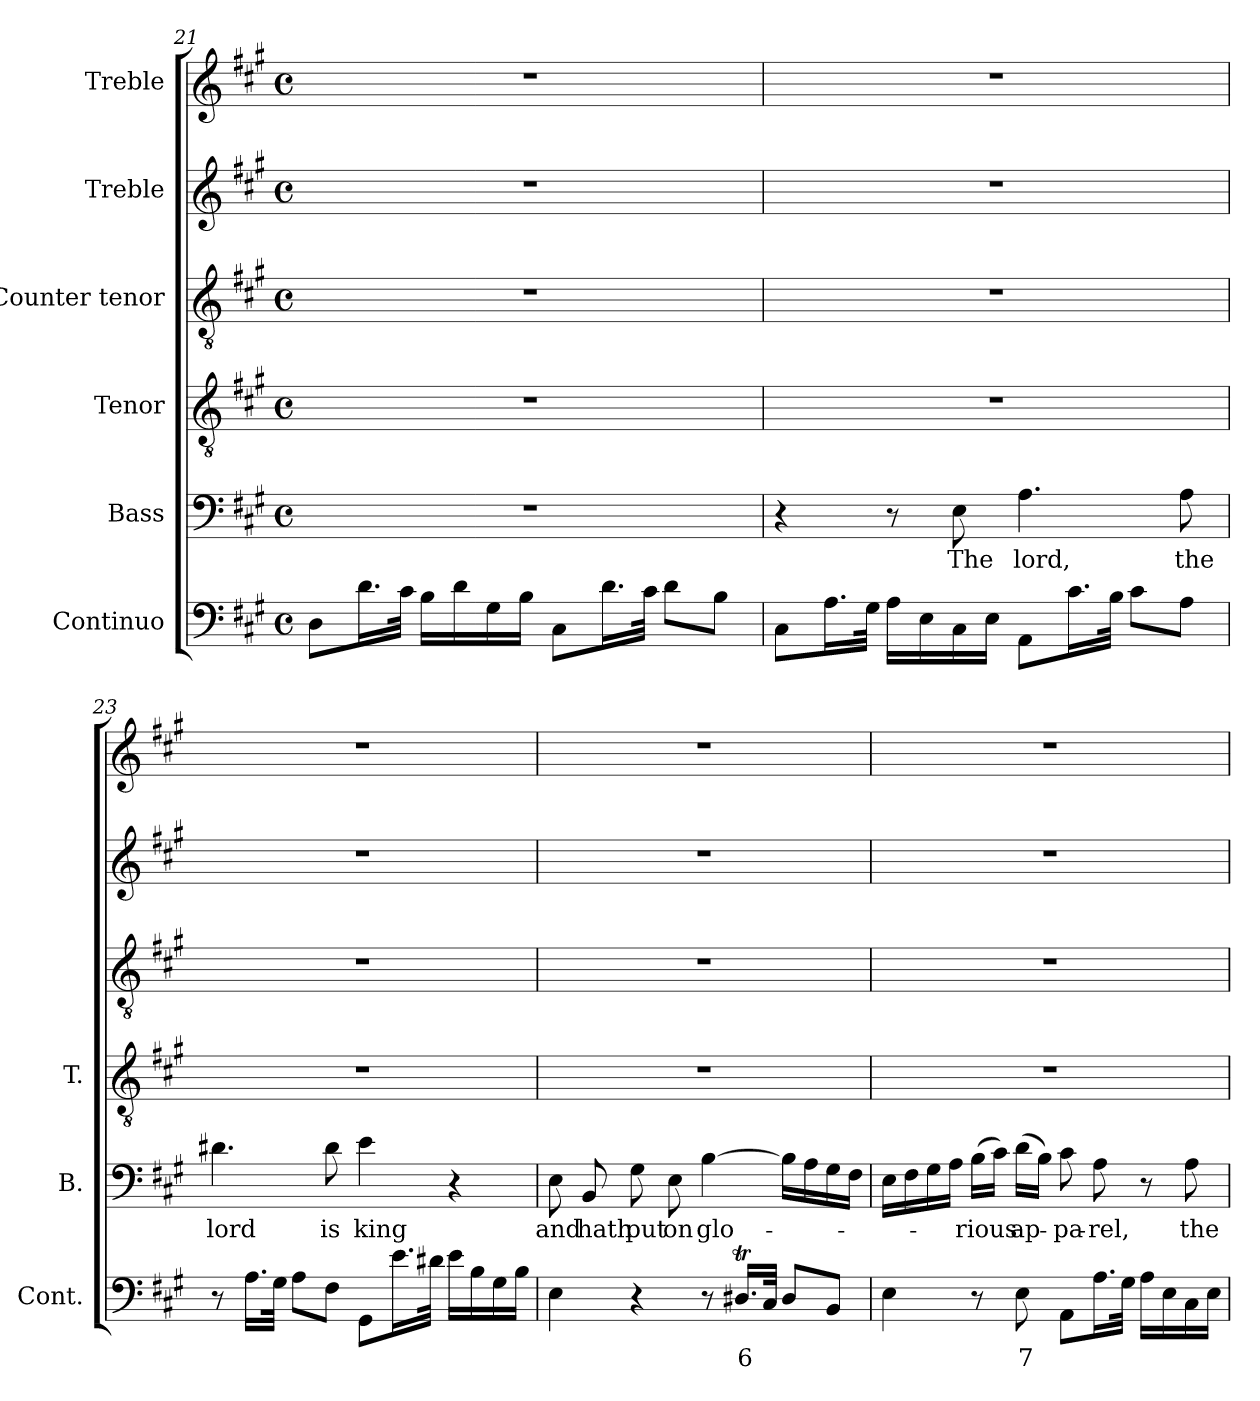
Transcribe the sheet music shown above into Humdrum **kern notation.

**kern	**text	**kern	**text	**kern	**kern	**kern	**kern
*part6	*part6	*part5	*part5	*part4	*part3	*part2	*part1
*staff6	*staff6	*staff5	*staff5	*staff4	*staff3	*staff2	*staff1
*I"Continuo	*	*I"Bass	*	*I"Tenor	*I"Counter tenor	*I"Treble	*I"Treble
*I'Cont.	*	*I'B.	*	*I'T.	*	*	*
*clefF4	*	*clefF4	*	*clefGv2	*clefGv2	*clefG2	*clefG2
*	*	*	*	*ITrd7c12	*ITrd7c12	*	*
*k[f#c#g#]	*	*k[f#c#g#]	*	*k[f#c#g#]	*k[f#c#g#]	*k[f#c#g#]	*k[f#c#g#]
*A:	*	*A:	*	*A:	*A:	*A:	*A:
*M4/4	*	*M4/4	*	*M4/4	*M4/4	*M4/4	*M4/4
*met(c)	*	*met(c)	*	*met(c)	*met(c)	*met(c)	*met(c)
=21	=21	=21	=21	=21	=21	=21	=21
8Di\L	.	1r	.	1r	1r	1r	1r
16.di\L	.	.	.	.	.	.	.
32c#i\JJk	.	.	.	.	.	.	.
16Bi\LL	.	.	.	.	.	.	.
16di\	.	.	.	.	.	.	.
16G#i\	.	.	.	.	.	.	.
16Bi\JJ	.	.	.	.	.	.	.
8C#i\L	.	.	.	.	.	.	.
16.di\L	.	.	.	.	.	.	.
32c#i\JJk	.	.	.	.	.	.	.
8di\L	.	.	.	.	.	.	.
8Bi\J	.	.	.	.	.	.	.
=22	=22	=22	=22	=22	=22	=22	=22
8C#i\L	.	4r	.	1r	1r	1r	1r
16.Ai\L	.	.	.	.	.	.	.
32G#i\JJk	.	.	.	.	.	.	.
16Ai\LL	.	8r	.	.	.	.	.
16Ei\	.	.	.	.	.	.	.
!	!	!	!LO:LY:b:color=#000000	!	!	!	!
16C#i\	.	8Ei\	The	.	.	.	.
16Ei\JJ	.	.	.	.	.	.	.
!	!	!	!LO:LY:b:color=#000000	!	!	!	!
8AAi\L	.	4.Ai\	lord,	.	.	.	.
16.c#i\L	.	.	.	.	.	.	.
32Bi\JJk	.	.	.	.	.	.	.
8c#i\L	.	.	.	.	.	.	.
!	!	!	!LO:LY:b:color=#000000	!	!	!	!
8Ai\J	.	8Ai\	the	.	.	.	.
!!LO:LB:g=z
=23	=23	=23	=23	=23	=23	=23	=23
!	!	!	!LO:LY:b:color=#000000	!	!	!	!
8r	.	4.d#Xi\	lord	1r	1r	1r	1r
16.Ai\LL	.	.	.	.	.	.	.
32G#i\JJk	.	.	.	.	.	.	.
8Ai\L	.	.	.	.	.	.	.
!	!	!	!LO:LY:b:color=#000000	!	!	!	!
8F#i\J	.	8d#i\	is	.	.	.	.
!	!	!	!LO:LY:b:color=#000000	!	!	!	!
8GG#i\L	.	4ei\	king	.	.	.	.
16.ei\L	.	.	.	.	.	.	.
32d#Xi\JJk	.	.	.	.	.	.	.
16ei\LL	.	4r	.	.	.	.	.
16Bi\	.	.	.	.	.	.	.
16G#i\	.	.	.	.	.	.	.
16Bi\JJ	.	.	.	.	.	.	.
=24	=24	=24	=24	=24	=24	=24	=24
!	!	!	!LO:LY:b:color=#000000	!	!	!	!
4Ei\	.	8Ei\	and	1r	1r	1r	1r
!	!	!	!LO:LY:b:color=#000000	!	!	!	!
.	.	8BBi/	hath	.	.	.	.
!	!	!	!LO:LY:b:color=#000000	!	!	!	!
4r	.	8G#i\	put	.	.	.	.
!	!	!	!LO:LY:b:color=#000000	!	!	!	!
.	.	8Ei\	on	.	.	.	.
!	!	!	!LO:LY:b:color=#000000	!	!	!	!
8r	.	[4Bi\	glo-	.	.	.	.
!	!LO:LY:b:color=#000000	!	!	!	!	!	!
16.D#Xti/LL	6	.	.	.	.	.	.
32C#i/JJk	.	.	.	.	.	.	.
8D#i/L	.	16Bi\LL]	.	.	.	.	.
.	.	16Ai\	.	.	.	.	.
8BBi/J	.	16G#i\	.	.	.	.	.
.	.	16F#i\JJ	.	.	.	.	.
=25	=25	=25	=25	=25	=25	=25	=25
4Ei\	.	16Ei\LL	.	1r	1r	1r	1r
.	.	16F#i\	.	.	.	.	.
.	.	16G#i\	.	.	.	.	.
.	.	16Ai\JJ	.	.	.	.	.
!	!	!	!LO:LY:b:color=#000000	!	!	!	!
8r	.	(16Bi\LL	-rious	.	.	.	.
.	.	16c#i\JJ)	.	.	.	.	.
!	!LO:LY:b:color=#000000	!	!	!	!	!	!
!	!	!	!LO:LY:b:color=#000000	!	!	!	!
8Ei\	7	(16di\LL	ap-	.	.	.	.
.	.	16Bi\JJ)	.	.	.	.	.
!	!	!	!LO:LY:b:color=#000000	!	!	!	!
8AAi\L	.	8c#i\	-pa-	.	.	.	.
!	!	!	!LO:LY:b:color=#000000	!	!	!	!
16.Ai\L	.	8Ai\	-rel,	.	.	.	.
32G#i\JJk	.	.	.	.	.	.	.
16Ai\LL	.	8r	.	.	.	.	.
16Ei\	.	.	.	.	.	.	.
!	!	!	!LO:LY:b:color=#000000	!	!	!	!
16C#i\	.	8Ai\	the	.	.	.	.
16Ei\JJ	.	.	.	.	.	.	.
=	=	=	=	=	=	=	=
*-	*-	*-	*-	*-	*-	*-	*-
